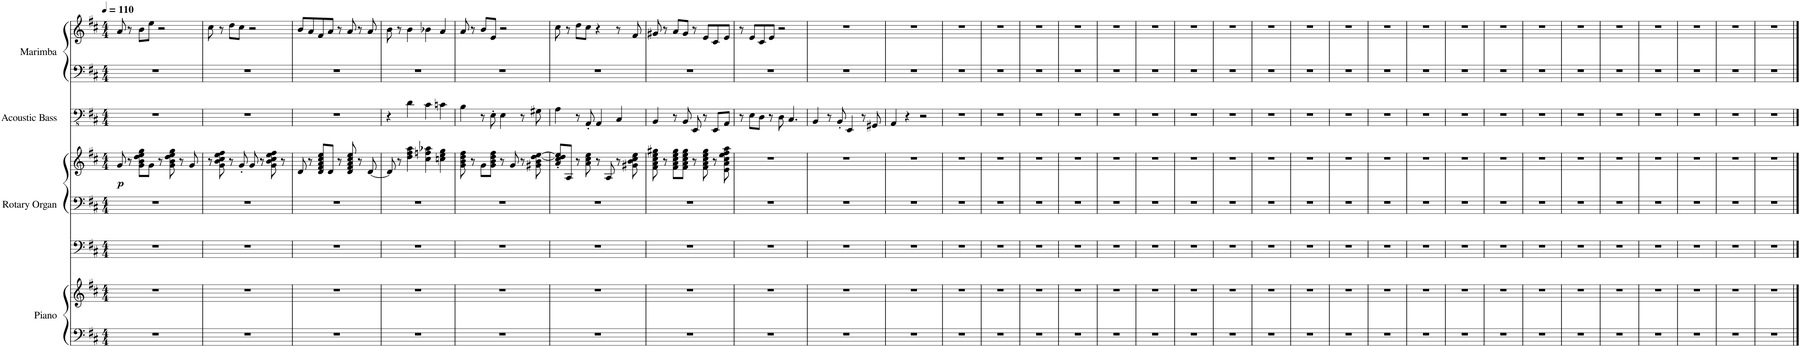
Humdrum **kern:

**kern	**kern	**kern	**kern	**kern	**dynam	**kern	**kern	**kern
*part4	*part4	*part3	*part3	*part3	*part3	*part2	*part1	*part1
*staff8	*staff7	*staff6	*staff5	*staff4	*staff4/5/6	*staff3	*staff2	*staff1
*I"Piano	*	*I"Rotary Organ	*	*	*	*I"Acoustic Bass	*I"Marimba	*
*I'Pno.	*	*I'Rot. Org.	*	*	*	*I'Bass	*I'Mrm.	*
*clefF4	*clefG2	*clefF4	*clefF4	*clefG2	*	*clefFv4	*clefF4	*clefG2
*k[f#c#]	*k[f#c#]	*k[f#c#]	*k[f#c#]	*k[f#c#]	*	*k[f#c#]	*k[f#c#]	*k[f#c#]
*M4/4	*M4/4	*M4/4	*M4/4	*M4/4	*	*M4/4	*M4/4	*M4/4
*MM110	*MM110	*MM110	*MM110	*MM110	*	*MM110	*MM110	*MM110
=1	=1	=1	=1	=1	=1	=1	=1	=1
!	!	!	!	!	!LO:DY:b	!	!	!
1r	1r	1r	1r	8g/	p	1r	1r	8a/
.	.	.	.	8r	.	.	.	8r
.	.	.	.	8g\ 8b\ 8dd\ 8ee\ 8gg\L	.	.	.	8b\L
.	.	.	.	8g\J	.	.	.	8ee\J
.	.	.	.	8r	.	.	.	2r
.	.	.	.	8g\ 8b\ 8dd\ 8ee\ 8gg\	.	.	.	.
.	.	.	.	8r	.	.	.	.
.	.	.	.	8g/	.	.	.	.
=2	=2	=2	=2	=2	=2	=2	=2	=2
1r	1r	1r	1r	8r	.	1r	1r	8cc#\
.	.	.	.	8g\ 8b\ 8cc#\ 8ee\ 8ff#\	.	.	.	8r
.	.	.	.	8r	.	.	.	8dd\L
.	.	.	.	8g'/	.	.	.	8cc#\J
.	.	.	.	8g/	.	.	.	2r
.	.	.	.	8r	.	.	.	.
.	.	.	.	8g\ 8b\ 8cc#\ 8ee\ 8ff#\	.	.	.	.
.	.	.	.	8r	.	.	.	.
=3	=3	=3	=3	=3	=3	=3	=3	=3
1r	1r	1r	1r	8d/	.	1r	1r	8b/L
.	.	.	.	8r	.	.	.	8a/
.	.	.	.	8d/ 8f#/ 8a/ 8cc#/ 8ee/L	.	.	.	8f#/
.	.	.	.	8d/J	.	.	.	8a/J
.	.	.	.	8r	.	.	.	8r
.	.	.	.	8d/ 8f#/ 8a/ 8cc#/ 8ee/	.	.	.	8a/
.	.	.	.	8r	.	.	.	8r
.	.	.	.	[8d/	.	.	.	8a/
=4	=4	=4	=4	=4	=4	=4	=4	=4
1r	1r	1r	1r	8d/]	.	4r	1r	8b\
.	.	.	.	8r	.	.	.	8r
.	.	.	.	4dd\ 4ff#\ 4aa\	.	4D\	.	4b\
.	.	.	.	4cc#\ 4ffn\ 4aa-X\	.	4C#\	.	4b-X\
.	.	.	.	4ccn\ 4ee\ 4gg\	.	4Cn\	.	4a/
=5	=5	=5	=5	=5	=5	=5	=5	=5
1r	1r	1r	1r	8g\ 8b\ 8dd\ 8ff#\	.	4BB\	1r	8a/
.	.	.	.	8r	.	.	.	8r
.	.	.	.	8g\L	.	8r	.	8b/L
.	.	.	.	8g\ 8b\ 8dd\ 8ff#\J	.	8EE'\	.	8e/J
.	.	.	.	8r	.	4EE\	.	2r
.	.	.	.	8g/	.	.	.	.
.	.	.	.	8r	.	8r	.	.
.	.	.	.	8g#X\ 8b\ [8dd\ [8ee\	.	8GG#X\	.	.
=6	=6	=6	=6	=6	=6	=6	=6	=6
1r	1r	1r	1r	8a/' 8cc#/' 8dd/]' 8ee/]'L	.	4AA\	1r	8cc#\
.	.	.	.	8A/J	.	.	.	8r
.	.	.	.	8r	.	8r	.	8dd\L
.	.	.	.	8a\ 8cc#\ 8ee\	.	8AAA'/	.	8cc#\J
.	.	.	.	8r	.	4AAA/	.	4r
.	.	.	.	8A/	.	.	.	.
.	.	.	.	8r	.	4CC#/	.	8r
.	.	.	.	8g#X\ 8b\ 8cc#\ 8ee\	.	.	.	8f#/
=7	=7	=7	=7	=7	=7	=7	=7	=7
1r	1r	1r	1r	8f#\ 8a\ 8cc#\ 8ee\ 8gg#X\	.	4BBB/	1r	8g#X/
.	.	.	.	8r	.	.	.	8r
.	.	.	.	8f#\ 8a\ 8cc#\ 8ee\ 8gg#\L	.	8r	.	8a/L
.	.	.	.	8f#\ 8a\ 8cc#\ 8ee\ 8gg#\J	.	8BBB/	.	8g#/J
.	.	.	.	8r	.	8EEE/	.	8r
.	.	.	.	8f#\ 8a\ 8cc#\ 8ee\ 8gg#\	.	8r	.	8e/L
.	.	.	.	8r	.	8EEE/L	.	8c#/
.	.	.	.	8e\ 8a\ 8cc#\ 8ee\ 8ff#\ 8aa\	.	8AAA/J	.	8e/J
=8	=8	=8	=8	=8	=8	=8	=8	=8
1r	1r	1r	1r	1r	.	8r	1r	8r
.	.	.	.	.	.	8EE\L	.	8e/L
.	.	.	.	.	.	8DD\J	.	8c#/
.	.	.	.	.	.	8r	.	8e/J
.	.	.	.	.	.	8DD\	.	2r
.	.	.	.	.	.	4.CC#/	.	.
=9	=9	=9	=9	=9	=9	=9	=9	=9
1r	1r	1r	1r	1r	.	4BBB/	1r	1r
.	.	.	.	.	.	8r	.	.
.	.	.	.	.	.	8BBB'/	.	.
.	.	.	.	.	.	4EEE/	.	.
.	.	.	.	.	.	8r	.	.
.	.	.	.	.	.	8GGG#X/	.	.
=10	=10	=10	=10	=10	=10	=10	=10	=10
1r	1r	1r	1r	1r	.	4AAA/	1r	1r
.	.	.	.	.	.	4r	.	.
.	.	.	.	.	.	2r	.	.
=11	=11	=11	=11	=11	=11	=11	=11	=11
1r	1r	1r	1r	1r	.	1r	1r	1r
=12	=12	=12	=12	=12	=12	=12	=12	=12
1r	1r	1r	1r	1r	.	1r	1r	1r
=13	=13	=13	=13	=13	=13	=13	=13	=13
1r	1r	1r	1r	1r	.	1r	1r	1r
=14	=14	=14	=14	=14	=14	=14	=14	=14
1r	1r	1r	1r	1r	.	1r	1r	1r
=15	=15	=15	=15	=15	=15	=15	=15	=15
1r	1r	1r	1r	1r	.	1r	1r	1r
=16	=16	=16	=16	=16	=16	=16	=16	=16
1r	1r	1r	1r	1r	.	1r	1r	1r
=17	=17	=17	=17	=17	=17	=17	=17	=17
1r	1r	1r	1r	1r	.	1r	1r	1r
=18	=18	=18	=18	=18	=18	=18	=18	=18
1r	1r	1r	1r	1r	.	1r	1r	1r
=19	=19	=19	=19	=19	=19	=19	=19	=19
1r	1r	1r	1r	1r	.	1r	1r	1r
=20	=20	=20	=20	=20	=20	=20	=20	=20
1r	1r	1r	1r	1r	.	1r	1r	1r
=21	=21	=21	=21	=21	=21	=21	=21	=21
1r	1r	1r	1r	1r	.	1r	1r	1r
=22	=22	=22	=22	=22	=22	=22	=22	=22
1r	1r	1r	1r	1r	.	1r	1r	1r
=23	=23	=23	=23	=23	=23	=23	=23	=23
1r	1r	1r	1r	1r	.	1r	1r	1r
=24	=24	=24	=24	=24	=24	=24	=24	=24
1r	1r	1r	1r	1r	.	1r	1r	1r
=25	=25	=25	=25	=25	=25	=25	=25	=25
1r	1r	1r	1r	1r	.	1r	1r	1r
=26	=26	=26	=26	=26	=26	=26	=26	=26
1r	1r	1r	1r	1r	.	1r	1r	1r
=27	=27	=27	=27	=27	=27	=27	=27	=27
1r	1r	1r	1r	1r	.	1r	1r	1r
=28	=28	=28	=28	=28	=28	=28	=28	=28
1r	1r	1r	1r	1r	.	1r	1r	1r
=29	=29	=29	=29	=29	=29	=29	=29	=29
1r	1r	1r	1r	1r	.	1r	1r	1r
=30	=30	=30	=30	=30	=30	=30	=30	=30
1r	1r	1r	1r	1r	.	1r	1r	1r
=31	=31	=31	=31	=31	=31	=31	=31	=31
1r	1r	1r	1r	1r	.	1r	1r	1r
=32	=32	=32	=32	=32	=32	=32	=32	=32
1r	1r	1r	1r	1r	.	1r	1r	1r
==	==	==	==	==	==	==	==	==
*-	*-	*-	*-	*-	*-	*-	*-	*-
